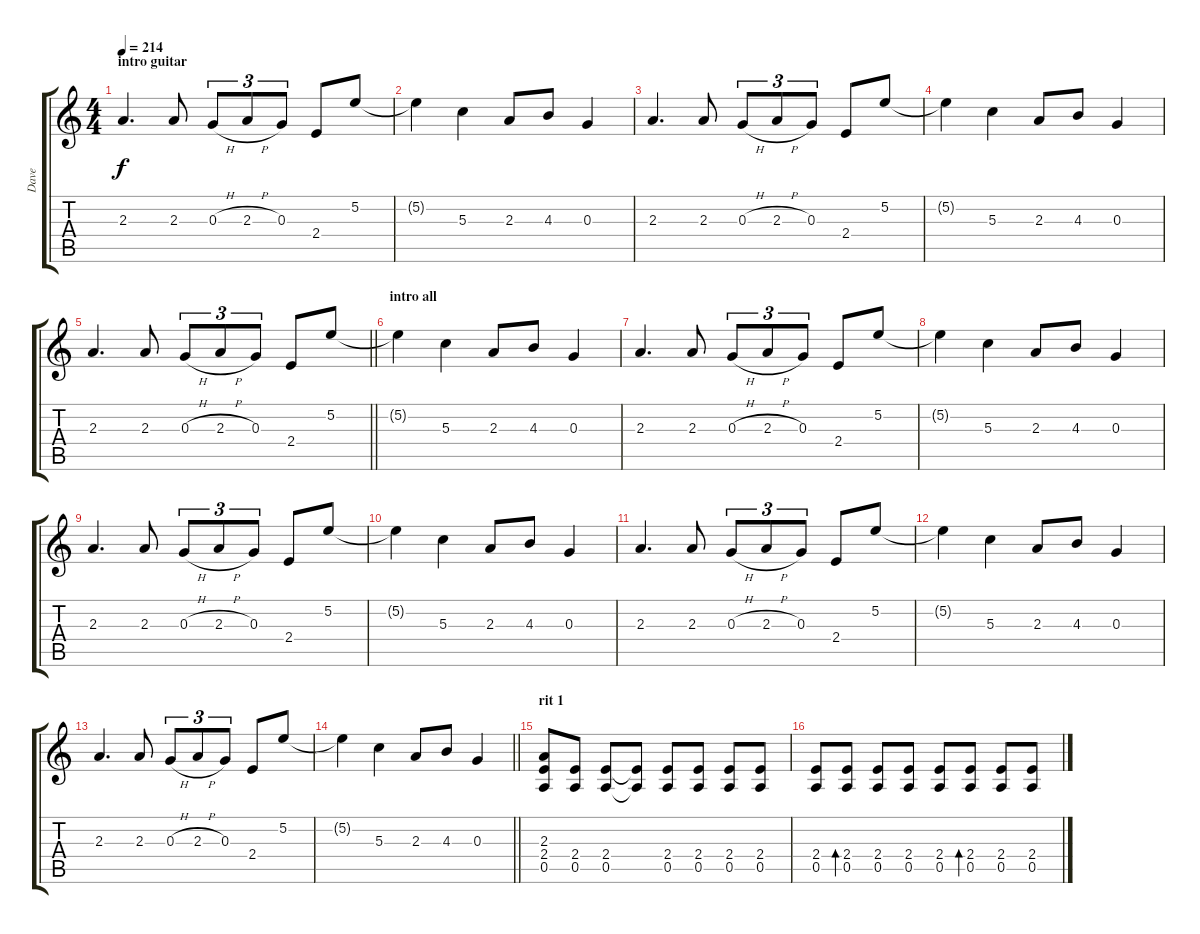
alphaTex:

\track ("Dave" "Dave") {instrument distortionguitar}
\staff {score tabs}
\tuning (E4 B3 G3 D3 A2 E2) {hide}
\ts (4 4)
\section ("" "intro guitar")
\tempo 214
\clef g2
\ks c
2.3.4{d dy f instrument distortionguitar} 2.3.8 0.3{h}.8{tu (3 2)} 2.3{h}.8{tu (3 2)} 0.3.8{tu (3 2)} 2.4.8 5.2.8 |
5.2{t}.4 5.3.4 2.3.8 4.3.8 0.3.4 |
2.3.4{d} 2.3.8 0.3{h}.8{tu (3 2)} 2.3{h}.8{tu (3 2)} 0.3.8{tu (3 2)} 2.4.8 5.2.8 |
5.2{t}.4 5.3.4 2.3.8 4.3.8 0.3.4 |
\barLineRight lightlight
2.3.4{d} 2.3.8 0.3{h}.8{tu (3 2)} 2.3{h}.8{tu (3 2)} 0.3.8{tu (3 2)} 2.4.8 5.2.8 |
\section ("" "intro all")
5.2{t}.4 5.3.4 2.3.8 4.3.8 0.3.4 |
2.3.4{d} 2.3.8 0.3{h}.8{tu (3 2)} 2.3{h}.8{tu (3 2)} 0.3.8{tu (3 2)} 2.4.8 5.2.8 |
5.2{t}.4 5.3.4 2.3.8 4.3.8 0.3.4 |
2.3.4{d} 2.3.8 0.3{h}.8{tu (3 2)} 2.3{h}.8{tu (3 2)} 0.3.8{tu (3 2)} 2.4.8 5.2.8 |
5.2{t}.4 5.3.4 2.3.8 4.3.8 0.3.4 |
2.3.4{d} 2.3.8 0.3{h}.8{tu (3 2)} 2.3{h}.8{tu (3 2)} 0.3.8{tu (3 2)} 2.4.8 5.2.8 |
5.2{t}.4 5.3.4 2.3.8 4.3.8 0.3.4 |
2.3.4{d} 2.3.8 0.3{h}.8{tu (3 2)} 2.3{h}.8{tu (3 2)} 0.3.8{tu (3 2)} 2.4.8 5.2.8 |
\barLineRight lightlight
5.2{t}.4 5.3.4 2.3.8 4.3.8 0.3.4 |
\section ("" "rit 1")
(2.3 2.4 0.5).8 (2.4 0.5).8 (2.4 0.5).8 (2.4{t} 0.5{t}).8 (2.4 0.5).8 (2.4 0.5).8 (2.4 0.5).8 (2.4 0.5).8 |
(2.4 0.5).8 (2.4 0.5).8{bd 240} (2.4 0.5).8 (2.4 0.5).8 (2.4 0.5).8 (2.4 0.5).8{bd 240} (2.4 0.5).8 (2.4 0.5).8
